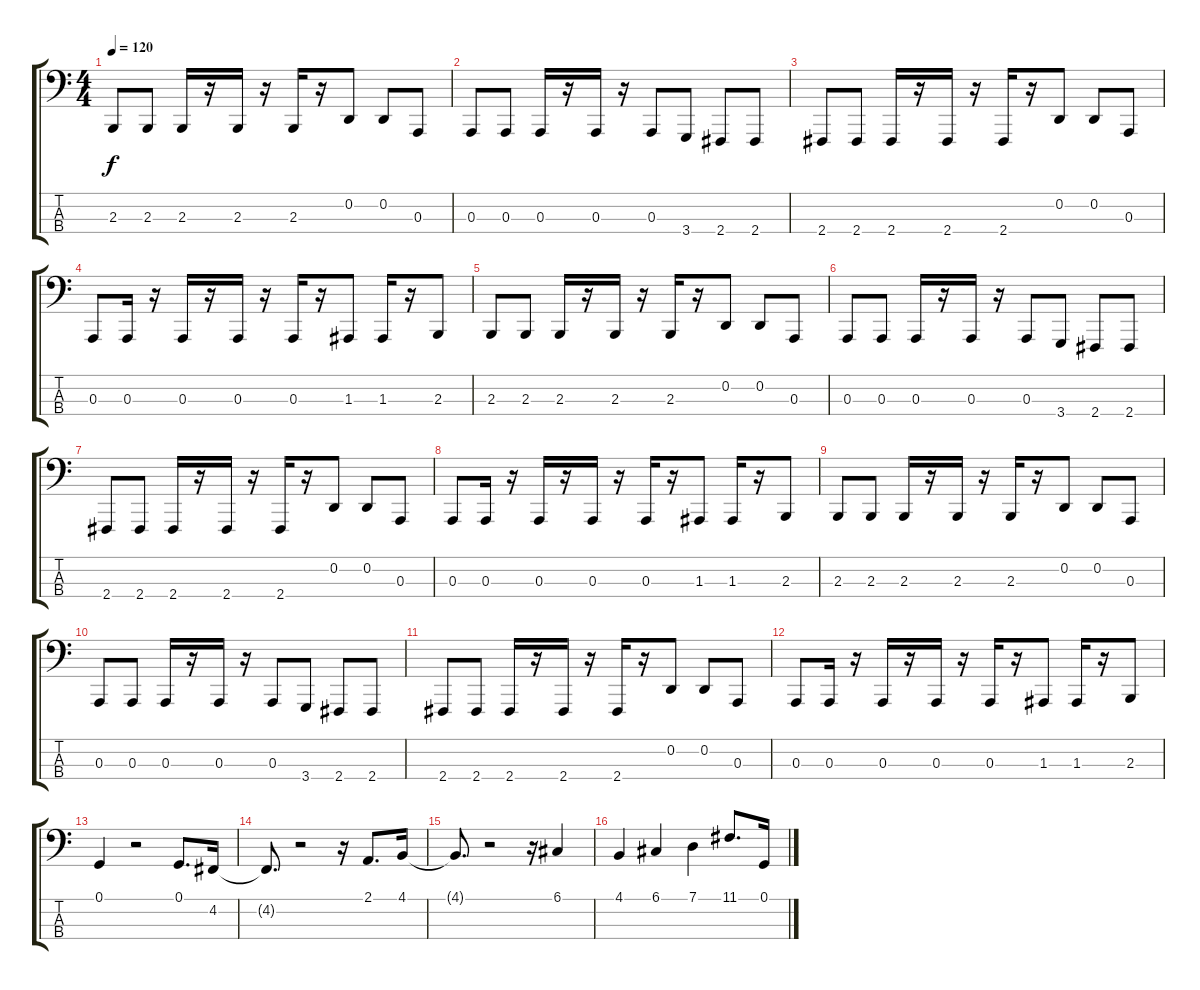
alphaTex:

\track "" {instrument lead2sawtooth}
\staff {score tabs}
\tuning (G2 D2 A1 E1) {hide}
\ts (4 4)
\tempo 120
\clef f4
\ks c
2.3.8{dy f} 2.3.8 2.3.16 r.16 2.3.16 r.16 2.3.16 r.16 0.2.8 0.2.8 0.3.8 |
0.3.8 0.3.8 0.3.16 r.16 0.3.16 r.16 0.3.8 3.4.8 2.4.8 2.4.8 |
2.4.8 2.4.8 2.4.16 r.16 2.4.16 r.16 2.4.16 r.16 0.2.8 0.2.8 0.3.8 |
0.3.8 0.3.16 r.16 0.3.16 r.16 0.3.16 r.16 0.3.16 r.16 1.3.8 1.3.16 r.16 2.3.8 |
2.3.8 2.3.8 2.3.16 r.16 2.3.16 r.16 2.3.16 r.16 0.2.8 0.2.8 0.3.8 |
0.3.8 0.3.8 0.3.16 r.16 0.3.16 r.16 0.3.8 3.4.8 2.4.8 2.4.8 |
2.4.8 2.4.8 2.4.16 r.16 2.4.16 r.16 2.4.16 r.16 0.2.8 0.2.8 0.3.8 |
0.3.8 0.3.16 r.16 0.3.16 r.16 0.3.16 r.16 0.3.16 r.16 1.3.8 1.3.16 r.16 2.3.8 |
2.3.8 2.3.8 2.3.16 r.16 2.3.16 r.16 2.3.16 r.16 0.2.8 0.2.8 0.3.8 |
0.3.8 0.3.8 0.3.16 r.16 0.3.16 r.16 0.3.8 3.4.8 2.4.8 2.4.8 |
2.4.8 2.4.8 2.4.16 r.16 2.4.16 r.16 2.4.16 r.16 0.2.8 0.2.8 0.3.8 |
0.3.8 0.3.16 r.16 0.3.16 r.16 0.3.16 r.16 0.3.16 r.16 1.3.8 1.3.16 r.16 2.3.8 |
0.1.4 r.2 0.1.8{d} 4.2.16 |
4.2{t}.8{d} r.2 r.16 2.1.8{d} 4.1.16 |
4.1{t}.8{d} r.2 r.16 6.1.4 |
4.1.4 6.1.4 7.1.4 11.1.8{d} 0.1.16
